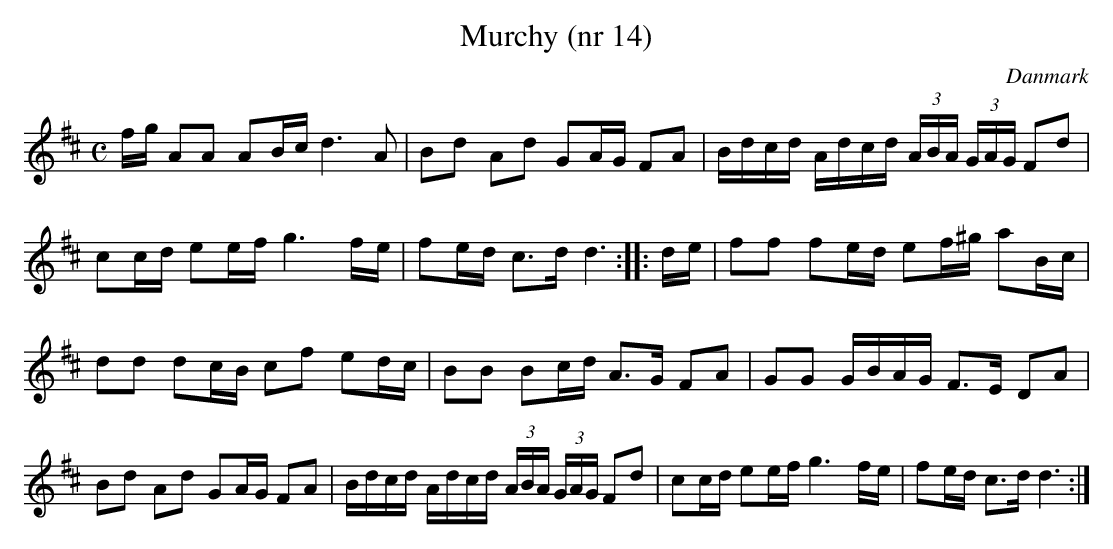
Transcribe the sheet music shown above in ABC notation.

X:1
T:Murchy (nr 14)
L:1/16
M:C
O:Danmark
K:D
fg A2A2 A2Bc d6 A2 | B2d2 A2d2 G2AG F2A2 |\
Bdcd Adcd (3ABA (3GAG F2d2 | \
c2cd e2ef g6 fe | f2ed c3d d6 :: de |\
f2f2 f2ed  e2f^g a2Bc | d2d2 d2cB  c2f2 e2dc | \
B2B2 B2cd  A3G   F2A2 | G2G2 GBAG  F3E  D2A2 |
B2d2 A2d2  G2AG  F2A2 | Bdcd Adcd  (3ABA (3GAG  F2d2 |\
c2cd e2ef  g6      fe | f2ed c3d   d6 :|
